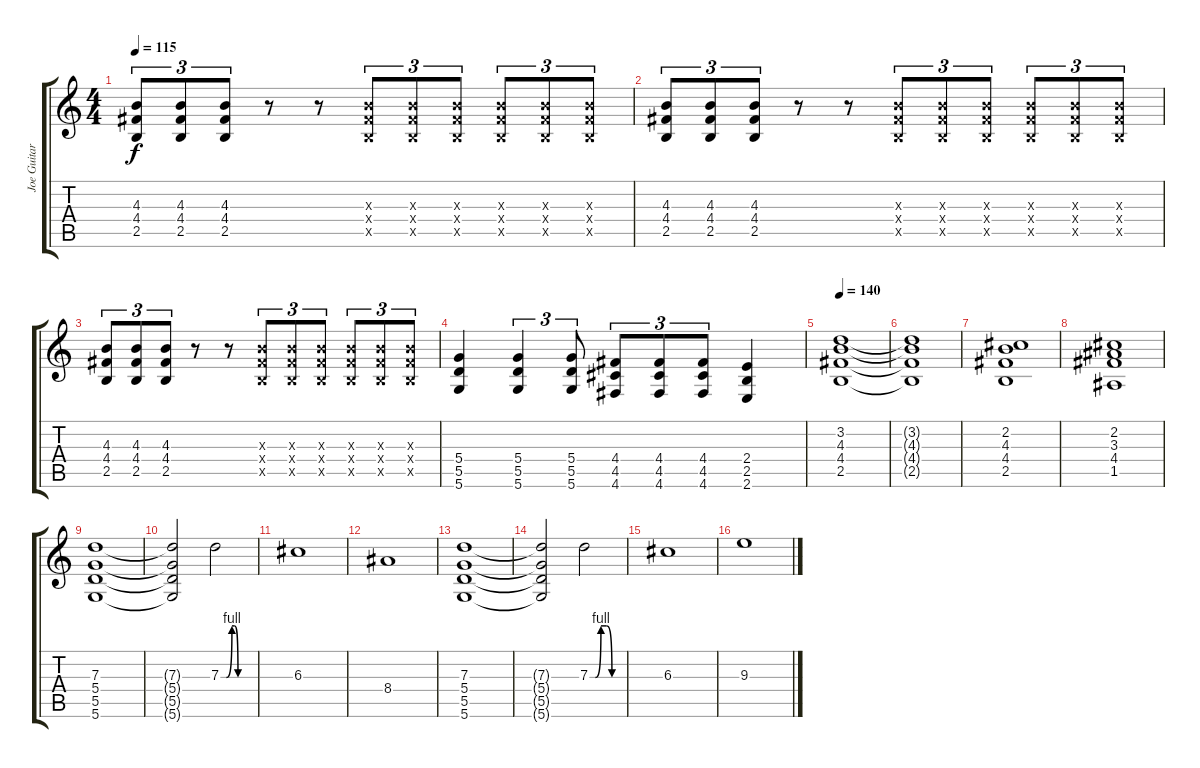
\track ("Joe Guitar" "Joe Guitar") {instrument distortionguitar}
\staff {score tabs}
\tuning (E4 B3 G3 D3 A2 D2) {hide}
\ts (4 4)
\tempo 115
\clef g2
\ks c
(4.3 4.4 2.5).8{tu (3 2) dy f} (4.3 4.4 2.5).8{tu (3 2)} (4.3 4.4 2.5).8{tu (3 2)} r.8 r.8 (4.3{x} 4.4{x} 2.5{x}).8{tu (3 2)} (4.3{x} 4.4{x} 2.5{x}).8{tu (3 2)} (4.3{x} 4.4{x} 2.5{x}).8{tu (3 2)} (4.3{x} 4.4{x} 2.5{x}).8{tu (3 2)} (4.3{x} 4.4{x} 2.5{x}).8{tu (3 2)} (4.3{x} 4.4{x} 2.5{x}).8{tu (3 2)} |
(4.3 4.4 2.5).8{tu (3 2)} (4.3 4.4 2.5).8{tu (3 2)} (4.3 4.4 2.5).8{tu (3 2)} r.8 r.8 (4.3{x} 4.4{x} 2.5{x}).8{tu (3 2)} (4.3{x} 4.4{x} 2.5{x}).8{tu (3 2)} (4.3{x} 4.4{x} 2.5{x}).8{tu (3 2)} (4.3{x} 4.4{x} 2.5{x}).8{tu (3 2)} (4.3{x} 4.4{x} 2.5{x}).8{tu (3 2)} (4.3{x} 4.4{x} 2.5{x}).8{tu (3 2)} |
(4.3 4.4 2.5).8{tu (3 2)} (4.3 4.4 2.5).8{tu (3 2)} (4.3 4.4 2.5).8{tu (3 2)} r.8 r.8 (4.3{x} 4.4{x} 2.5{x}).8{tu (3 2)} (4.3{x} 4.4{x} 2.5{x}).8{tu (3 2)} (4.3{x} 4.4{x} 2.5{x}).8{tu (3 2)} (4.3{x} 4.4{x} 2.5{x}).8{tu (3 2)} (4.3{x} 4.4{x} 2.5{x}).8{tu (3 2)} (4.3{x} 4.4{x} 2.5{x}).8{tu (3 2)} |
(5.4 5.5 5.6).4 (5.4 5.5 5.6).4{tu (3 2)} (5.4 5.5 5.6).8{tu (3 2)} (4.4 4.5 4.6).8{tu (3 2)} (4.4 4.5 4.6).8{tu (3 2)} (4.4 4.5 4.6).8{tu (3 2)} (2.4 2.5 2.6).4 |
\tempo 140
(3.2 4.3 4.4 2.5).1 |
(3.2{t} 4.3{t} 4.4{t} 2.5{t}).1 |
(2.2 4.3 4.4 2.5).1 |
(2.2 3.3 4.4 1.5).1 |
(7.3 5.4 5.5 5.6).1 |
(7.3{t} 5.4{t} 5.5{t} 5.6{t}).2 7.3{be (custom 0 0 5 0 10 0 20 4 25 4 31 0 35 0 60 0)}.2 |
6.3.1 |
8.4.1 |
(7.3 5.4 5.5 5.6).1 |
(7.3{t} 5.4{t} 5.5{t} 5.6{t}).2 7.3{be (custom 0 0 10 0 20 4 30 4 40 0 60 0)}.2 |
6.3.1 |
9.3.1
